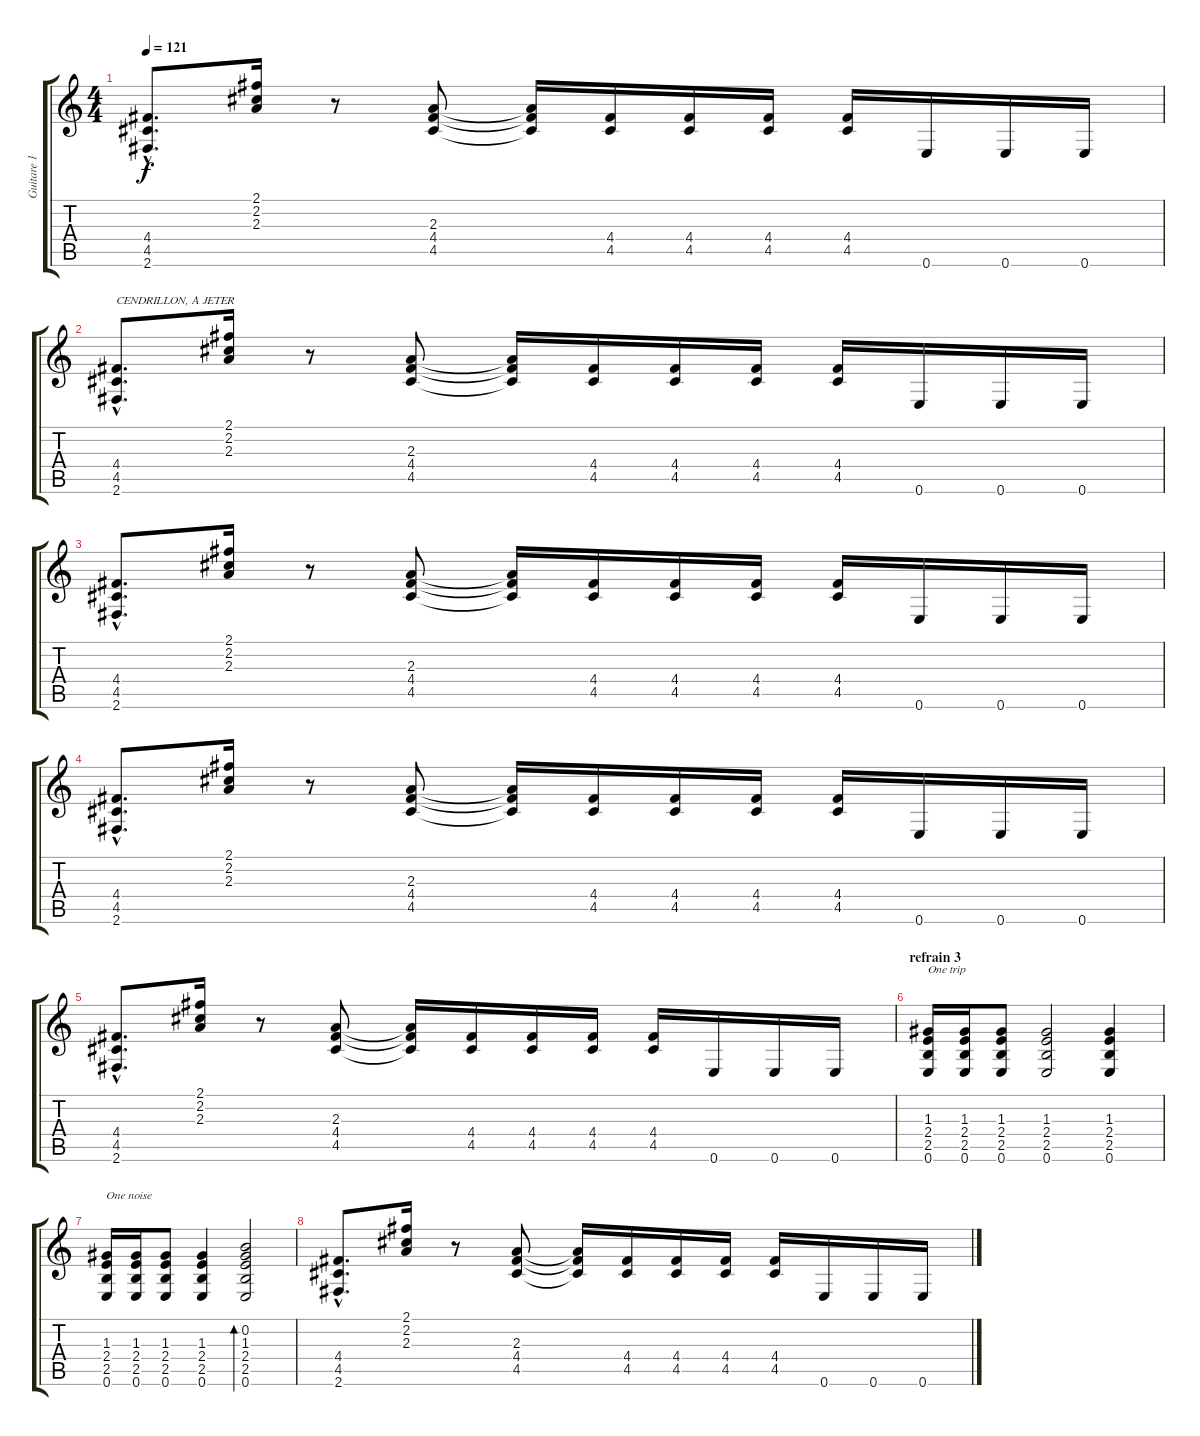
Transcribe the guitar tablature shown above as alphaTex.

\track ("Guitare 1" "Guitare 1") {instrument acousticguitarsteel}
\staff {score tabs}
\tuning (E4 B3 G3 D3 A2 E2) {hide}
\ts (4 4)
\tempo 121
\clef g2
\ks c
(4.4{hac} 4.5{hac} 2.6{hac}).8{d dy f} (2.1 2.2 2.3).16 r.8 (2.3 4.4 4.5).8 (2.3{t} 4.4{t} 4.5{t}).16 (4.4 4.5).16 (4.4 4.5).16 (4.4 4.5).16 (4.4 4.5).16 0.6.16 0.6.16 0.6.16 |
(4.4{hac} 4.5{hac} 2.6{hac}).8{d txt "CENDRILLON, A JETER"} (2.1 2.2 2.3).16 r.8 (2.3 4.4 4.5).8 (2.3{t} 4.4{t} 4.5{t}).16 (4.4 4.5).16 (4.4 4.5).16 (4.4 4.5).16 (4.4 4.5).16 0.6.16 0.6.16 0.6.16 |
(4.4{hac} 4.5{hac} 2.6{hac}).8{d} (2.1 2.2 2.3).16 r.8 (2.3 4.4 4.5).8 (2.3{t} 4.4{t} 4.5{t}).16 (4.4 4.5).16 (4.4 4.5).16 (4.4 4.5).16 (4.4 4.5).16 0.6.16 0.6.16 0.6.16 |
(4.4{hac} 4.5{hac} 2.6{hac}).8{d} (2.1 2.2 2.3).16 r.8 (2.3 4.4 4.5).8 (2.3{t} 4.4{t} 4.5{t}).16 (4.4 4.5).16 (4.4 4.5).16 (4.4 4.5).16 (4.4 4.5).16 0.6.16 0.6.16 0.6.16 |
(4.4{hac} 4.5{hac} 2.6{hac}).8{d} (2.1 2.2 2.3).16 r.8 (2.3 4.4 4.5).8 (2.3{t} 4.4{t} 4.5{t}).16 (4.4 4.5).16 (4.4 4.5).16 (4.4 4.5).16 (4.4 4.5).16 0.6.16 0.6.16 0.6.16 |
\section ("" "refrain 3")
(1.3 2.4 2.5 0.6).16{txt "One trip"} (1.3 2.4 2.5 0.6).16 (1.3 2.4 2.5 0.6).8 (1.3 2.4 2.5 0.6).2 (1.3 2.4 2.5 0.6).4 |
(1.3 2.4 2.5 0.6).16{txt "One noise"} (1.3 2.4 2.5 0.6).16 (1.3 2.4 2.5 0.6).8 (1.3 2.4 2.5 0.6).4 (0.2 1.3 2.4 2.5 0.6).2{bd 60} |
(4.4{hac} 4.5{hac} 2.6{hac}).8{d} (2.1 2.2 2.3).16 r.8 (2.3 4.4 4.5).8 (2.3{t} 4.4{t} 4.5{t}).16 (4.4 4.5).16 (4.4 4.5).16 (4.4 4.5).16 (4.4 4.5).16 0.6.16 0.6.16 0.6.16
